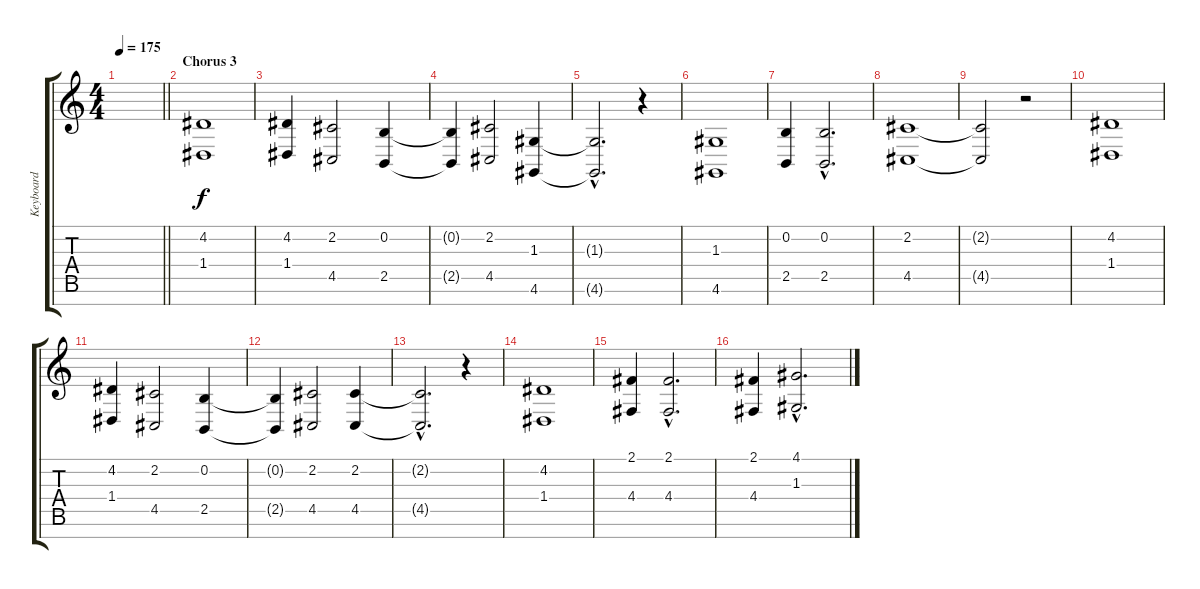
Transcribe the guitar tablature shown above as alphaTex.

\track ("Keyboard" "Keyboard") {instrument pad4choir}
\staff {score tabs}
\tuning (E4 B3 G3 D3 A2 E2 B1) {hide}
\ts (4 4)
\tempo 175
\clef g2
\barLineRight lightlight
\ks c
|
\section ("" "Chorus 3")
(4.2 1.4).1 |
(4.2 1.4).4 (2.2 4.5).2 (0.2 2.5).4 |
(0.2{t} 2.5{t}).4 (2.2 4.5).2 (1.3 4.6).4 |
(1.3{hac t} 4.6{hac t}).2{d} r.4 |
(1.3 4.6).1 |
(0.2 2.5).4 (0.2{hac} 2.5{hac}).2{d} |
(2.2 4.5).1 |
(2.2{t} 4.5{t}).2 r.2 |
(4.2 1.4).1 |
(4.2 1.4).4 (2.2 4.5).2 (0.2 2.5).4 |
(0.2{t} 2.5{t}).4 (2.2 4.5).2 (2.2 4.5).4 |
(2.2{hac t} 4.5{hac t}).2{d} r.4 |
(4.2 1.4).1 |
(2.1 4.4).4 (2.1{hac} 4.4{hac}).2{d} |
(2.1 4.4).4 (4.1{hac} 1.3{hac}).2{d}
